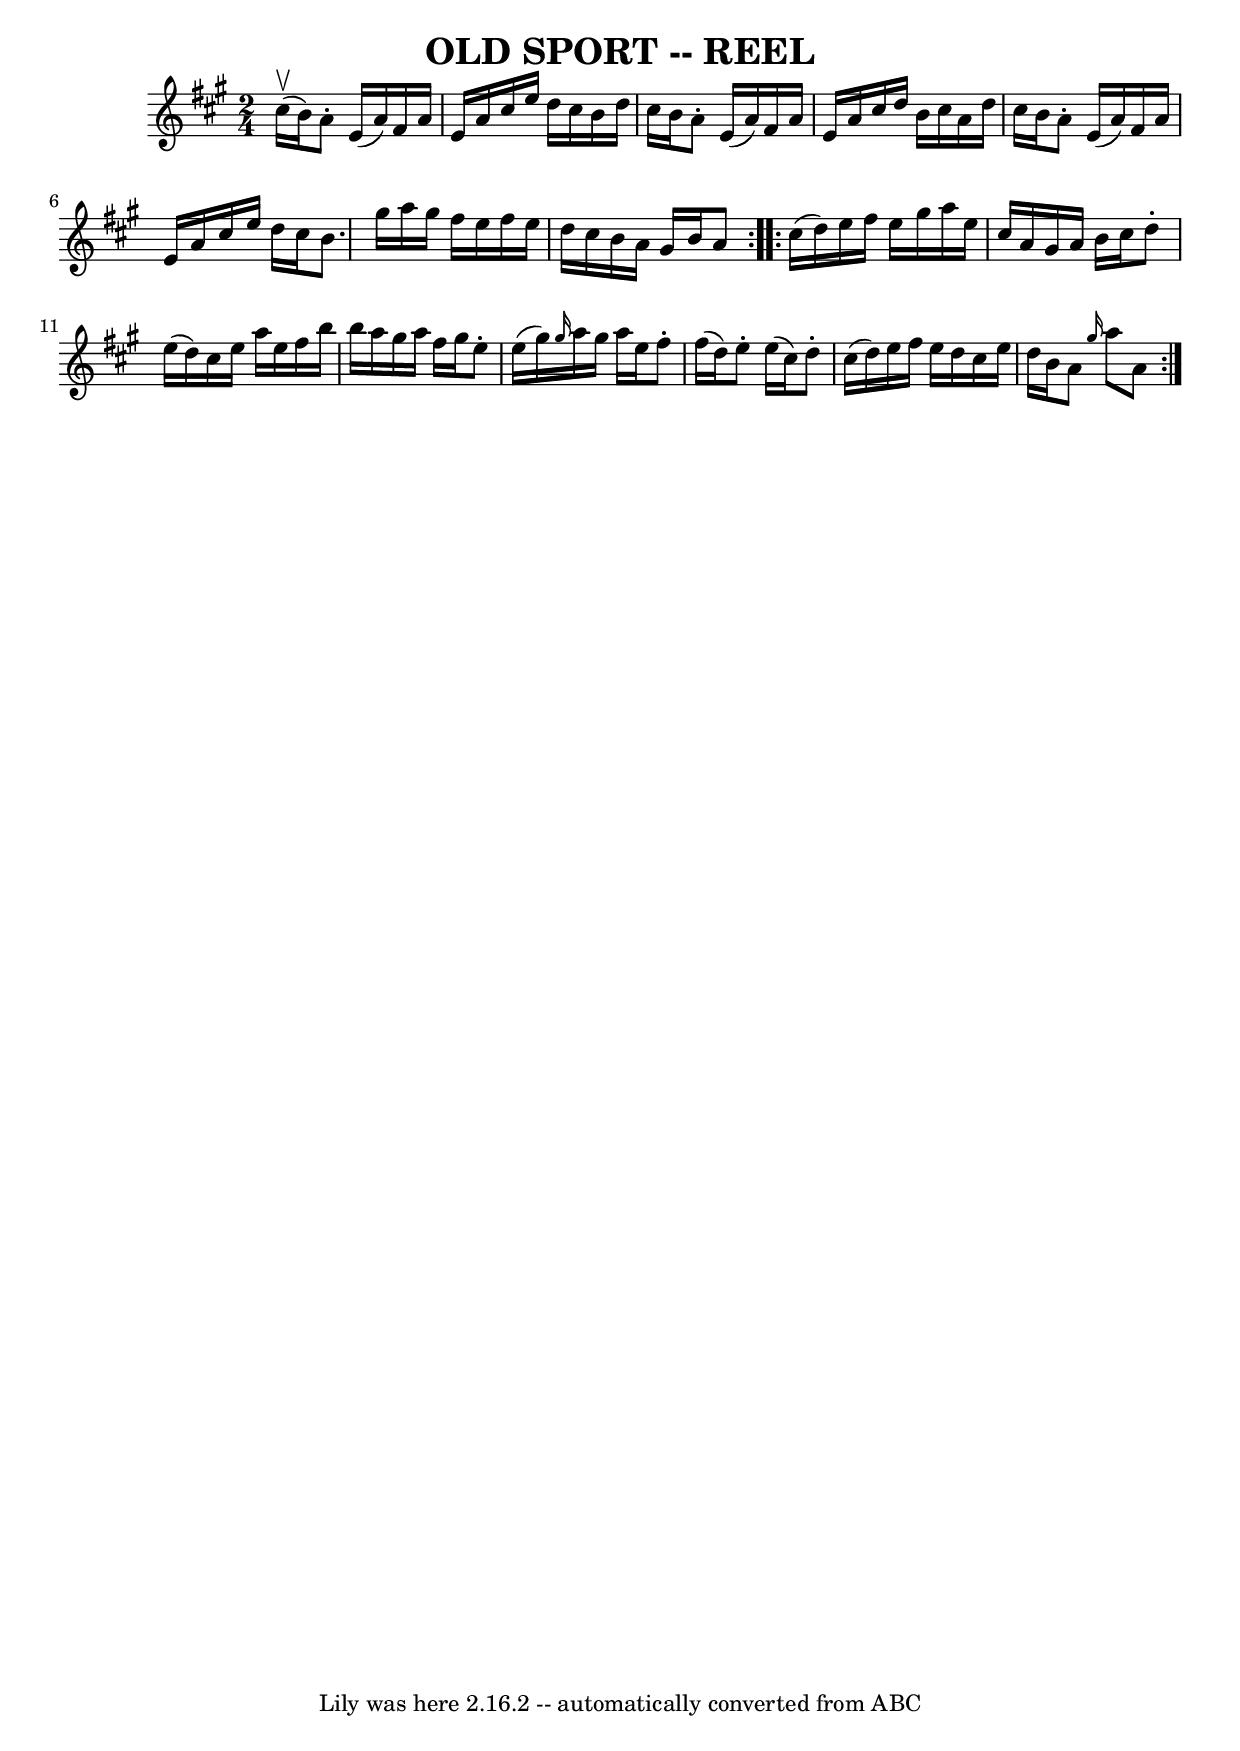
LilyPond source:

\version "2.16.2"
\include "Mammoth.ily"
\header {
	%% book = "Ryan's Mammoth Collection of Fiddle Tunes"
	crossRefNumber = "1"
	footnotes = ""
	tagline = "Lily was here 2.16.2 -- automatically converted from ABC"
	title = "OLD SPORT -- REEL"
}
voicedefault =  {


\repeat volta 2 {
\time 2/4 
\key a \major cis''16 (^\upbow b'16)       |
 a'8 -. 
 e'16 (a'16) fis'16 a'16 e'16 a'16    |
 cis''16    
e''16 d''16 cis''16 b'16 d''16 cis''16 b'16    |
 a'8 
-. e'16 (a'16) fis'16 a'16 e'16 a'16    |
 cis''16   
 d''16 b'16 cis''16 a'16 d''16 cis''16 b'16    |
     
|
 a'8 -. e'16 (a'16) fis'16 a'16 e'16 a'16    
|
 cis''16 e''16 d''16 cis''16 b'8. gis''16    |
  
 a''16 gis''16 fis''16 e''16 fis''16 e''16 d''16 cis''16   
 |
 b'16 a'16 gis'16 b'16 a'8    }     \repeat volta 2 {   
cis''16 (d''16)       |
 e''16 fis''16 e''16 gis''16    
a''16 e''16 cis''16 a'16    |
 gis'16 a'16 b'16    
cis''16 d''8 -. e''16 (d''16)   |
 cis''16 e''16 a''16 
 e''16 fis''16 b''16 b''16 a''16    |
 gis''16 a''16   
 fis''16 gis''16 e''8 -. e''16 (gis''16)   |
     |
 
\grace { gis''16  } a''16 gis''16 a''16 e''16 fis''8 -.   
fis''16 (d''16)   |
 e''8 -. e''16 (cis''16) d''8 -.   
cis''16 (d''16)   |
 e''16 fis''16 e''16 d''16    
cis''16 e''16 d''16 b'16    |
 a'8  \grace { gis''16  }   
a''8 a'8    }   
}

\score{
    <<

	\context Staff="default"
	{
	    \voicedefault 
	}

    >>
	\layout {
	}
	\midi {}
}
